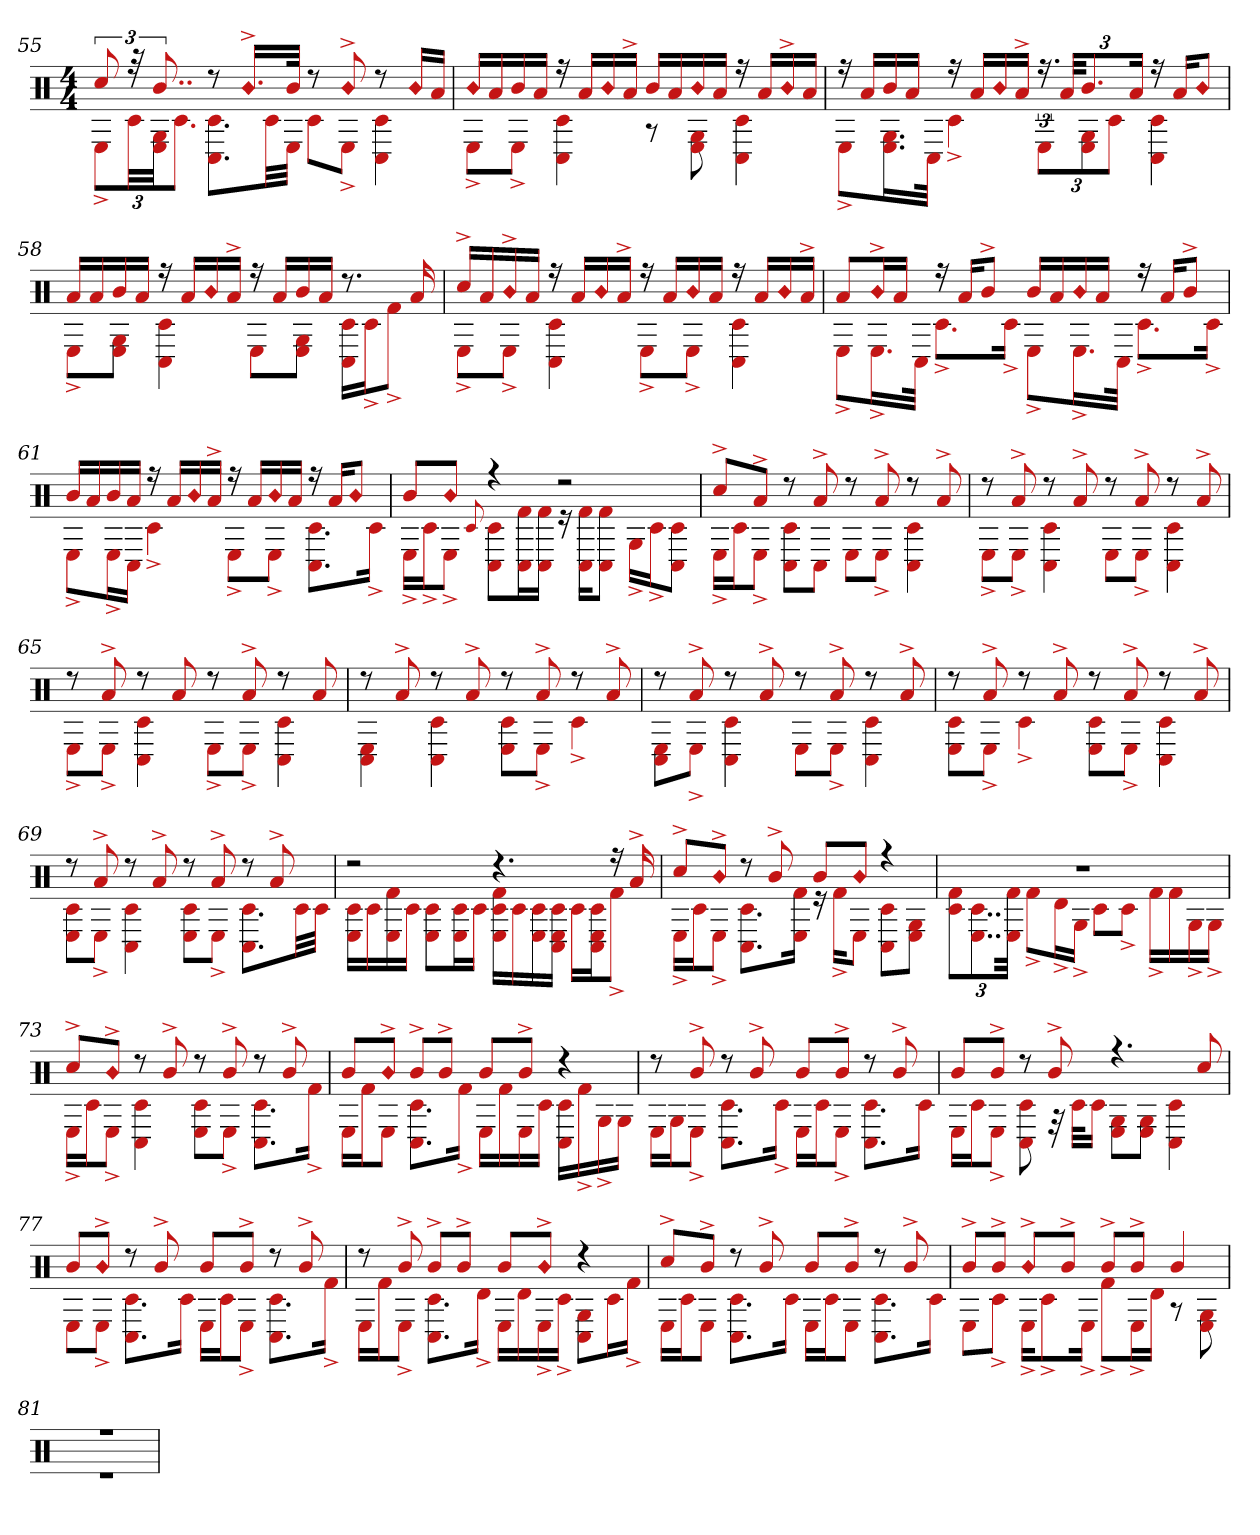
**kern
*part1
*staff1
*clefX
*k[]
*M4/4
=55
*^
12cc#	12E^L
48r	48c#LL
12..b	48E 48GJJ
.	12.c#J
8r	8.C# 8.c#L
!LO:N:head=diamond	!
16.b^LL	.
.	32c#LL
32bJJk	32EJJJ
8r	8c#L
!LO:N:head=diamond	!
8b^	8E^J
8r	4C# 4c#
!LO:N:head=diamond	!
16bLL	.
16aJJ	.
=56	=56
!LO:N:head=diamond	!
16bLL	8E^L
16a	.
16b	8E^J
16aJJ	.
16r	4C# 4c#
16aLL	.
!LO:N:head=diamond	!
16b	.
16a^JJ	.
16bLL	8r
16a	.
!LO:N:head=diamond	!
16b	8G 8E
16aJJ	.
16r	4C# 4c#
16aLL	.
!LO:N:head=diamond	!
16b^	.
16aJJ	.
=57	=57
16r	8E^L
16aLL	.
16b	16.G 16.EL
16aJJ	.
.	32C#JJk
16r	4c#^
16aLL	.
!LO:N:head=diamond	!
16b	.
16a^JJ	.
24.r	12EL
48aKKL	.
12.b	12E 12G
.	12c#J
24aJk	.
16r	4C# 4c#
16aKL	.
!LO:N:head=diamond	!
8bJ	.
=58	=58
16aLL	8E^L
16a	.
16b	8G 8EJ
16aJJ	.
16r	4C# 4c#
16aLL	.
!LO:N:head=diamond	!
16b	.
16a^JJ	.
16r	8EL
16aLL	.
16b	8E 8GJ
16aJJ	.
8.r	16C# 16c#LL
.	16c#^J
.	8f#^J
16a	.
=59	=59
16cc#^LL	8E^L
16a	.
!LO:N:head=diamond	!
16b^	8E^J
16aJJ	.
16r	4C# 4c#
16aLL	.
!LO:N:head=diamond	!
16b	.
16a^JJ	.
16r	8E^L
16aLL	.
!LO:N:head=diamond	!
16b	8E^J
16aJJ	.
16r	4C# 4c#
16aLL	.
!LO:N:head=diamond	!
16b	.
16a^JJ	.
=60	=60
8aL	8E^L
!LO:N:head=diamond	!
16b^L	16.E^L
16aJJ	.
.	32C#JJk
16r	8.c#^L
16aKL	.
8b^J	.
.	16c#^Jk
16bLL	8E^L
16a	.
!LO:N:head=diamond	!
16b	16.E^L
16aJJ	.
.	32C#JJk
16r	8.c#^L
16aKL	.
8b^J	.
.	16c#^Jk
=61	=61
16bLL	8E^L
16a	.
16b	16E^L
16aJJ	16C#JJ
16r	4c#^
16aLL	.
!LO:N:head=diamond	!
16b	.
16a^JJ	.
16r	8E^L
16aLL	.
!LO:N:head=diamond	!
16b	8E^J
16aJJ	.
16r	8.C# 8.c#L
16aKL	.
!LO:N:head=diamond	!
8bJ	.
.	16c#^Jk
=62	=62
8bL	16E^LL
.	16c#^J
!LO:N:head=diamond	!
8bJ	8E^J
.	8qqc#
4r	8C# 8c#L
.	16f# 16C#L
.	16f# 16C#JJ
2r	16r
.	16C# 16f#KL
.	8C# 8f#J
.	16G^LL
.	16c#^J
.	8C# 8c#J
=63	=63
8cc#^L	16E^LL
.	16c#J
8a^J	8E^J
8r	8C# 8c#L
8a^	8C#J
8r	8EL
8a^	8E^J
8r	4C# 4c#
8a^	.
=64	=64
8r	8E^L
8a^	8E^J
8r	4C# 4c#
8a^	.
8r	8EL
8a^	8E^J
8r	4C# 4c#
8a^	.
=65	=65
8r	8E^L
8a^	8E^J
8r	4C# 4c#
8a	.
8r	8E^L
8a^	8E^J
8r	4C# 4c#
8a	.
=66	=66
8r	4C# 4E
8a^	.
8r	4C# 4c#
8a^	.
8r	8E 8c#L
8a^	8E^J
8r	4c#^
8a^	.
=67	=67
8r	8C# 8EL
8a^	8E^J
8r	4C# 4c#
8a^	.
8r	8EL
8a^	8E^J
8r	4C# 4c#
8a^	.
=68	=68
8r	8E 8c#L
8a^	8E^J
8r	4c#^
8a^	.
8r	8E 8c#L
8a^	8E^J
8r	4C# 4c#
8a^	.
=69	=69
8r	8E 8c#L
8a^	8E^J
8r	4C# 4c#
8a^	.
8r	8E 8c#L
8a^	8E^J
8r	8.C# 8.c#L
8a^	.
.	32c#LL
.	32c#JJJ
=70	=70
2r	16E 16c#LL
.	16c#
.	16E 16f#
.	16c#JJ
.	8E 8c#L
.	16E 16c#L
.	16c#JJ
4.r	16E 16c# 16f#LL
.	16c#
.	16E 16c#
.	16C# 16c# 16EJJ
.	16c#LL
.	16C# 16E 16c#J
16r	8f#^J
16a^	.
=71	=71
8cc#^L	16E^LL
.	16c#J
!LO:N:head=diamond	!
8b^J	8E^J
8r	8.C# 8.c#L
8b^	.
.	16E 16f#Jk
8bL	16r
.	16f#^KL
!LO:N:head=diamond	!
8bJ	8EJ
4r	8C# 8c#L
.	8G 8EJ
=72	=72
1r	12f# 12c#L
.	12..c# 12..E
.	48E 48f#Jkk
.	8f#^L
.	16d^L
.	16G^JJ
.	8c#L
.	8c#^J
.	16f#^LL
.	16f#
.	16G^
.	16G^JJ
=73	=73
8cc#^L	16E^LL
.	16c#J
!LO:N:head=diamond	!
8b^J	8E^J
8r	4C# 4c#
8b^	.
8r	8E 8c#L
8b^	8E^J
8r	8.C# 8.c#L
8b^	.
.	16f#^Jk
=74	=74
8bL	16ELL
.	16f#J
!LO:N:head=diamond	!
8b^J	8EJ
8b^L	8.C# 8.c#L
8b^J	.
.	16f#^Jk
8bL	16ELL
.	16f#
8b^J	16E
.	16c#JJ
4r	16C# 16c#LL
.	16f#^
.	16G^
.	16GJJ
=75	=75
8r	16ELL
.	16GJ
8b^	8E^J
8r	8.C# 8.c#L
8b^	.
.	16c#^Jk
8bL	16ELL
.	16c#J
8b^J	8E^J
8r	8.C# 8.c#L
8b^	.
.	16c#Jk
=76	=76
8bL	16ELL
.	16c#J
8b^J	8E^J
8r	8C# 8c#
8b^	32r
.	32c#KLL
.	16c#JJ
4.r	8E 8GL
.	8G 8EJ
.	4C# 4c#
8cc#	.
=77	=77
8bL	8EL
!LO:N:head=diamond	!
8b^J	8E^J
8r	8.C# 8.c#L
8b^	.
.	16c#Jk
8bL	16ELL
.	16c#J
8b^J	8E^J
8r	8.C# 8.c#L
8b^	.
.	16f#^Jk
=78	=78
8r	16ELL
.	16f#J
8b^	8E^J
8b^L	8.C# 8.c#L
8b^J	.
.	16d^Jk
8bL	16ELL
.	16d
!LO:N:head=diamond	!
8b^J	16E^
.	16c#^JJ
4r	8C# 8GL
.	16c#L
.	16f#^JJ
=79	=79
8cc#^L	16ELL
.	16c#J
8b^J	8EJ
8r	8.C# 8.c#L
8b^	.
.	16c#Jk
8bL	16ELL
.	16c#J
8b^J	8EJ
8r	8.C# 8.c#L
8b^	.
.	16c#Jk
=80	=80
8b^L	8EL
8b^J	8c#^J
!LO:N:head=diamond	!
8b^L	16E^KL
.	8c#^
8b^J	.
.	16E^Jk
8b^L	8f#^L
8b^J	16E^L
.	16dJJ
4b	8r
.	8E 8G
=81	=81
1r	1r
*v	*v
=
*-
